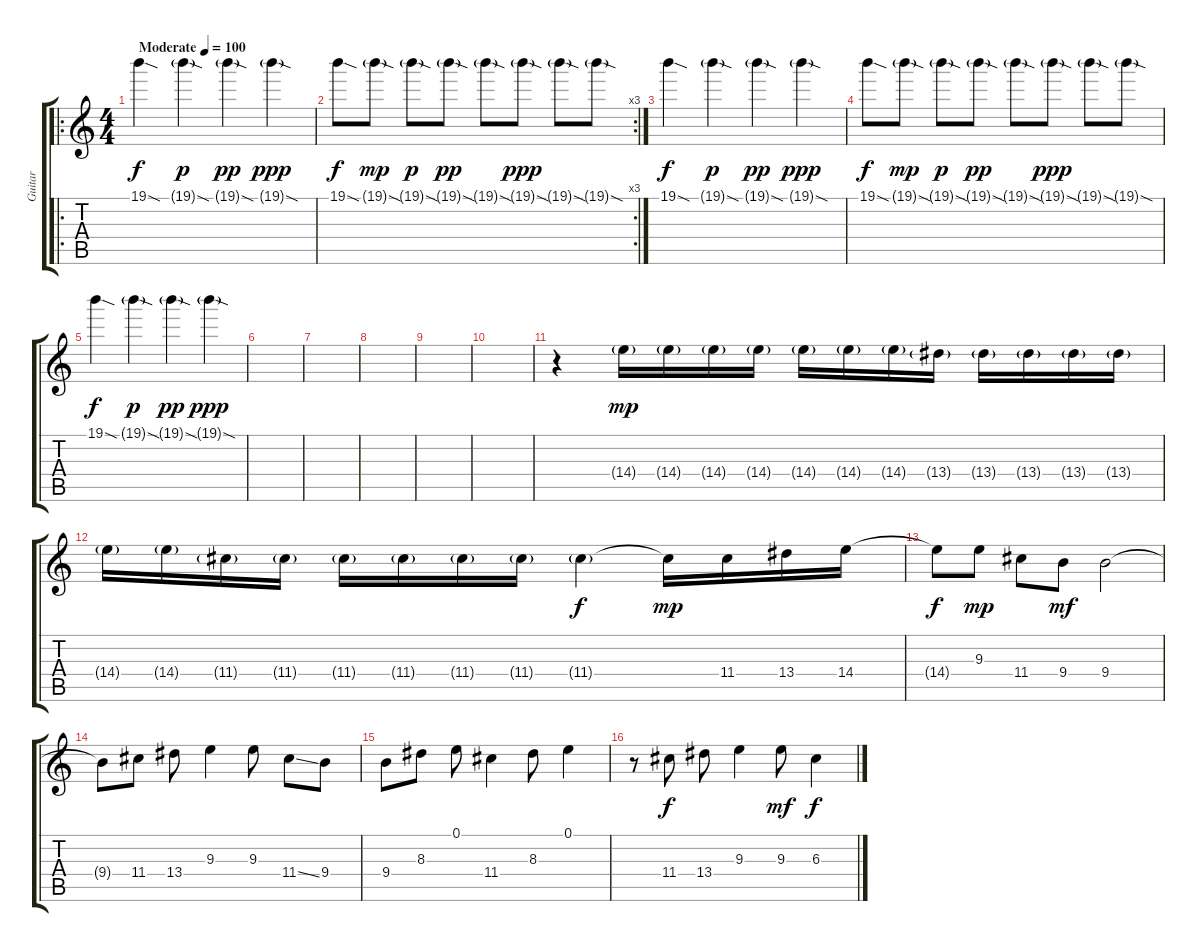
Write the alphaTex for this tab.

\track ("Guitar" "Guitar") {instrument acousticguitarsteel}
\staff {score tabs}
\tuning (E4 B3 G3 D3 A2 E2) {hide}
\ro
\ts (4 4)
\tempo (100 "Moderate")
\clef g2
\ks c
19.1{sod}.4{dy f instrument acousticguitarsteel} 19.1{sod g}.4{dy p} 19.1{sod g}.4{dy pp} 19.1{sod g}.4{dy ppp} |
\rc 3
19.1{sod}.8{dy f} 19.1{sod g}.8{dy mp} 19.1{sod g}.8{dy p} 19.1{sod g}.8{dy pp} 19.1{sod g}.8 19.1{sod g}.8{dy ppp} 19.1{sod g}.8 19.1{sod g}.8 |
19.1{sod}.4{dy f} 19.1{sod g}.4{dy p} 19.1{sod g}.4{dy pp} 19.1{sod g}.4{dy ppp} |
19.1{sod}.8{dy f} 19.1{sod g}.8{dy mp} 19.1{sod g}.8{dy p} 19.1{sod g}.8{dy pp} 19.1{sod g}.8 19.1{sod g}.8{dy ppp} 19.1{sod g}.8 19.1{sod g}.8 |
19.1{sod}.4{dy f} 19.1{sod g}.4{dy p} 19.1{sod g}.4{dy pp} 19.1{sod g}.4{dy ppp} |
|
|
|
|
|
r.4 14.4{g}.16{dy mp} 14.4{g}.16 14.4{g}.16 14.4{g}.16 14.4{g}.16 14.4{g}.16 14.4{g}.16 13.4{g}.16 13.4{g}.16 13.4{g}.16 13.4{g}.16 13.4{g}.16 |
14.4{g}.16 14.4{g}.16 11.4{g}.16 11.4{g}.16 11.4{g}.16 11.4{g}.16 11.4{g}.16 11.4{g}.16 11.4{g}.4{dy f} 11.4{t}.16{dy mp} 11.4.16 13.4.16 14.4.16 |
14.4{t}.8{dy f} 9.3.8{dy mp} 11.4.8 9.4.8{dy mf} 9.4.2 |
9.4{t}.8 11.4.8 13.4.8 9.3.4 9.3.8 11.4{ss}.8 9.4.8 |
9.4.8 8.3.8 0.1.8 11.4.4 8.3.8 0.1.4 |
r.8 11.4.8{dy f} 13.4.8 9.3.4 9.3.8{dy mf} 6.3{ss}.4{dy f}
